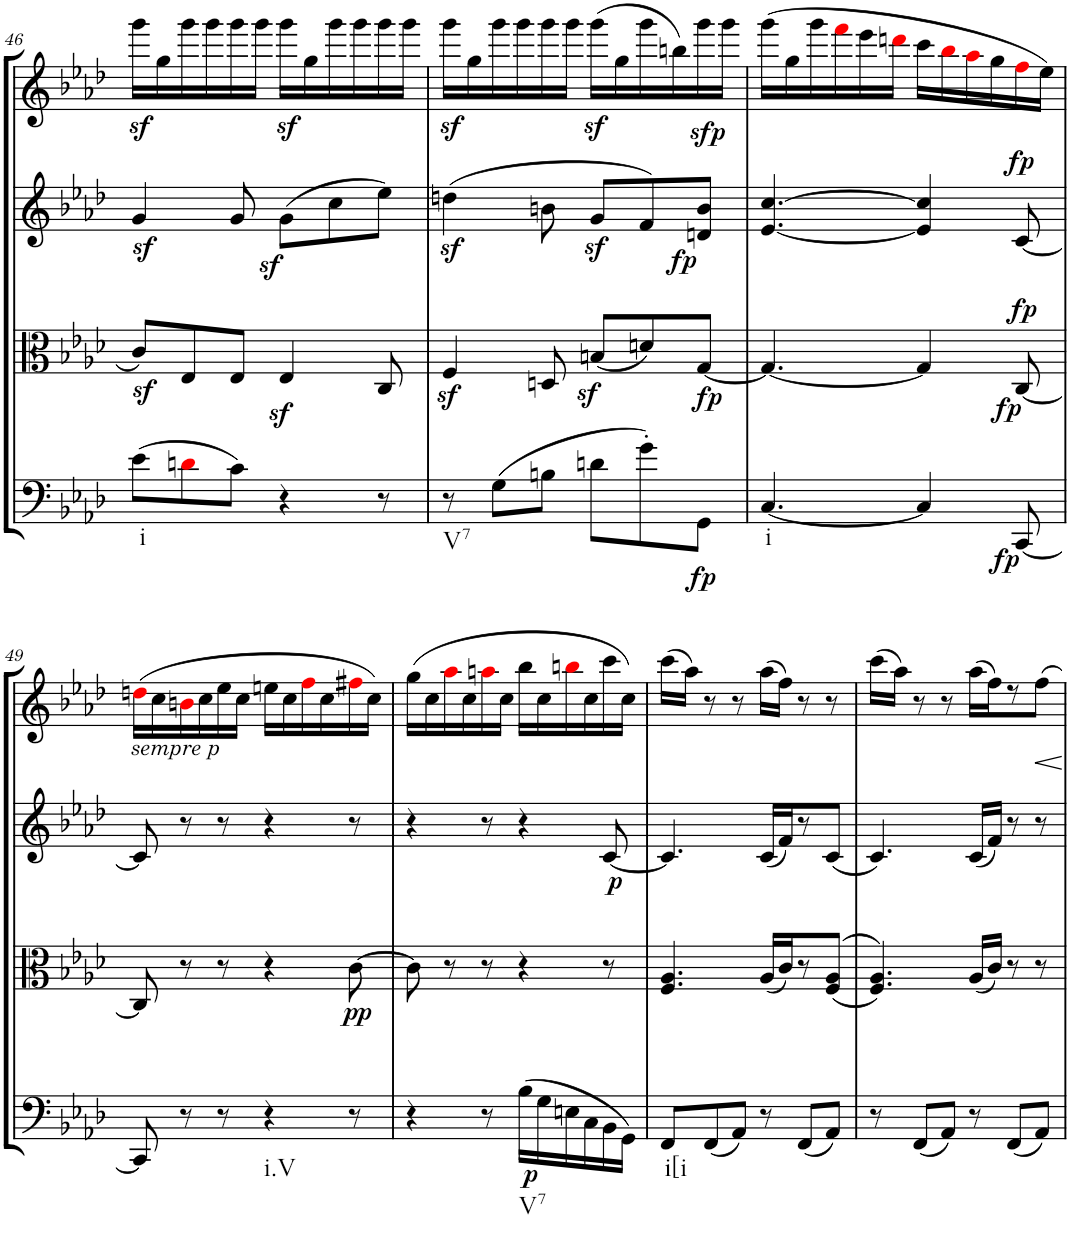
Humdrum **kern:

**kern	**dynam	**kern	**dynam	**kern	**dynam	**kern	**dynam
*part4	*part4	*part3	*part3	*part2	*part2	*part1	*part1
*staff4	*staff4	*staff3	*staff3	*staff2	*staff2	*staff1	*staff1
*I"Cello	*	*I"Viola	*	*I"2nd Violin	*	*I"1st Violin	*
*	*	*I'Vla	*	*I'Vln	*	*I'Vln	*
!!LO:PB:g=z
*clefF4	*	*clefC3	*	*clefG2	*	*clefG2	*
*k[b-e-a-d-]	*	*k[b-e-a-d-]	*	*k[b-e-a-d-]	*	*k[b-e-a-d-]	*
*M6/8	*	*M6/8	*	*M6/8	*	*M6/8	*
=46	=46	=46	=46	=46	=46	=46	=46
!LO:TX:b:t=i	!	!	!	!	!	!	!
(8e-\L	.	8cz</L	.	4gz</	.	16gggz<\LL	.
.	.	.	.	.	.	16gg\	.
8dni\	.	8E-/	.	.	.	16ggg\	.
.	.	.	.	.	.	16ggg\	.
8c\J)	.	8E-/J	.	8g/	.	16ggg\	.
.	.	.	.	.	.	16ggg\JJ	.
4r	.	4E-z</	.	(8gz<\L	.	16gggz<\LL	.
.	.	.	.	.	.	16gg\	.
.	.	.	.	8cc\	.	16ggg\	.
.	.	.	.	.	.	16ggg\	.
8r	.	8C/	.	8ee-\J)	.	16ggg\	.
.	.	.	.	.	.	16ggg\JJ	.
=47	=47	=47	=47	=47	=47	=47	=47
!LO:TX:b:t=V7	!	!	!	!	!	!	!
8r	.	4Fz</	.	(4ddnz<\	.	16gggz<\LL	.
.	.	.	.	.	.	16gg\	.
(8G\L	.	.	.	.	.	16ggg\	.
.	.	.	.	.	.	16ggg\	.
8Bn\J	.	8Dn/	.	8bn\	.	16ggg\	.
.	.	.	.	.	.	16ggg\JJ	.
8dn\L	.	(8Bnz</L	.	8gz</L	.	(16gggz<\LL	.
.	.	.	.	.	.	16gg\	.
8g'\)	.	8dn/)	.	8f/)	.	16ggg\	.
.	.	.	.	.	.	16bbn\)	.
!	!LO:DY:b	!	!LO:DY:b	!	!LO:DY:b	!	!LO:DY:b
8GG\J	fp	[8G/J	fp	8dn/ 8b/J	fp	16ggg\	sfp
.	.	.	.	.	.	16ggg\JJ	.
=48	=48	=48	=48	=48	=48	=48	=48
!LO:TX:b:t=i	!	!	!	!	!	!	!
[4.C/	.	4.G/_	.	[4.e-/ [4.cc/	.	(16ggg\LL	.
.	.	.	.	.	.	16gg\	.
.	.	.	.	.	.	16ggg\	.
.	.	.	.	.	.	16fffi\	.
.	.	.	.	.	.	16eee-\	.
.	.	.	.	.	.	16dddni\JJ	.
4C/]	.	4G/]	.	4e-/] 4cc/]	.	16ccc\LL	.
.	.	.	.	.	.	16bb-i\	.
.	.	.	.	.	.	16aa-i\	.
.	.	.	.	.	.	16gg\	.
!	!LO:DY:b	!	!LO:DY:b	!	!	!	!
!	!	!	!LO:DY:n=1:a	!	!LO:DY:a	!	!
[8CC/	fp	[8C/	fp fp	[8c/	fp	16ffi\	.
.	.	.	.	.	.	16ee-\JJ)	.
!!LO:LB:g=z
=49	=49	=49	=49	=49	=49	=49	=49
!	!	!	!	!	!	!LO:TX:b:i:t=sempre p	!
8CC/]	.	8C/]	.	8c/]	.	(16ddni\LL	.
.	.	.	.	.	.	16cc\	.
8r	.	8r	.	8r	.	16bni\	.
.	.	.	.	.	.	16cc\	.
8r	.	8r	.	8r	.	16ee-\	.
.	.	.	.	.	.	16cc\JJ	.
!LO:TX:b:t=i.V	!	!	!	!	!	!	!
4r	.	4r	.	4r	.	16een\LL	.
.	.	.	.	.	.	16cc\	.
.	.	.	.	.	.	16ffi\	.
.	.	.	.	.	.	16cc\	.
!	!	!	!LO:DY:b	!	!	!	!
8r	.	[8c\	pp	8r	.	16ff#Xi\	.
.	.	.	.	.	.	16cc\JJ)	.
=50	=50	=50	=50	=50	=50	=50	=50
4r	.	8c\]	.	4r	.	(16gg\LL	.
.	.	.	.	.	.	16cc\	.
.	.	8r	.	.	.	16aa-i\	.
.	.	.	.	.	.	16cc\	.
8r	.	8r	.	8r	.	16aani\	.
.	.	.	.	.	.	16cc\JJ	.
!LO:TX:b:t=V7	!	!	!	!	!	!	!
!	!LO:DY:b	!	!	!	!	!	!
(16B-\LL	p	4r	.	4r	.	16bb-\LL	.
16G\	.	.	.	.	.	16cc\	.
16En\	.	.	.	.	.	16bbni\	.
16C\	.	.	.	.	.	16cc\	.
!	!	!	!	!	!LO:DY:b	!	!
16BB-\	.	8r	.	[8c/	p	16ccc\	.
16GG\JJ)	.	.	.	.	.	16cc\JJ)	.
=51	=51	=51	=51	=51	=51	=51	=51
!LO:TX:b:t=i[i	!	!	!	!	!	!	!
8FF/L	.	4.F/ 4.A-/	.	4.c/]	.	(16ccc\LL	.
.	.	.	.	.	.	16aa-\JJ)	.
(8FF/	.	.	.	.	.	8r	.
8AA-/J)	.	.	.	.	.	8r	.
8r	.	(16A-/LL	.	(16c/LL	.	(16aa-\LL	.
.	.	16c/J)	.	16f/J)	.	16ff\JJ)	.
(8FF/L	.	8r	.	8r	.	8r	.
8AA-/J)	.	(>(8F/ 8A-/J	.	(8c/J	.	8r	.
=52	=52	=52	=52	=52	=52	=52	=52
8r	.	4.F/ 4.A-/))	.	4.c/)	.	(16ccc\LL	.
.	.	.	.	.	.	16aa-\JJ)	.
(8FF/L	.	.	.	.	.	8r	.
8AA-/J)	.	.	.	.	.	8r	.
8r	.	(16A-/LL	.	(16c/LL	.	(16aa-\LL	.
.	.	16c/JJ)	.	16f/JJ)	.	16ff\J)	.
(8FF/L	.	8r	.	8r	.	8r	.
8AA-/J)	.	8r	.	8r	.	8ff\J	.
=	=	=	=	=	=	=	=
*-	*-	*-	*-	*-	*-	*-	*-
